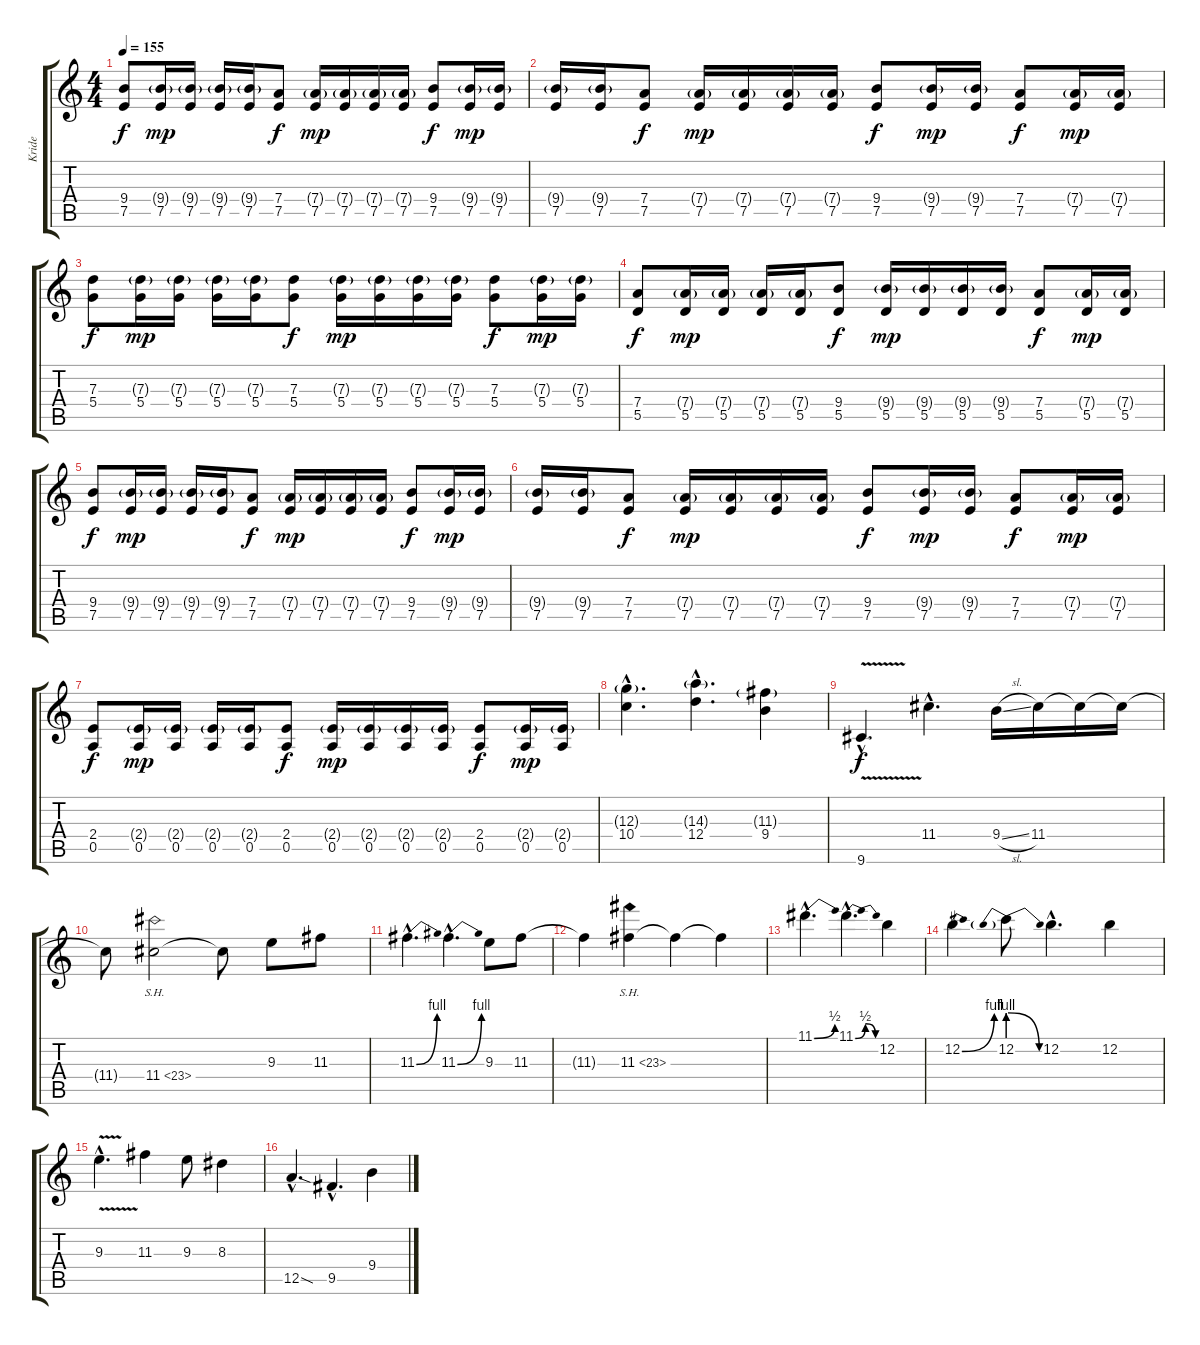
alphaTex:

\track ("Kride" "Kride") {instrument distortionguitar}
\staff {score tabs}
\tuning (E4 B3 G3 D3 A2 E2) {hide}
\ts (4 4)
\tempo 155
\clef g2
\ks c
(9.4 7.5).8{dy f} (9.4{g} 7.5).16{dy mp} (9.4{g} 7.5).16 (9.4{g} 7.5).16 (9.4{g} 7.5).16 (7.4 7.5).8{dy f} (7.4{g} 7.5).16{dy mp} (7.4{g} 7.5).16 (7.4{g} 7.5).16 (7.4{g} 7.5).16 (9.4 7.5).8{dy f} (9.4{g} 7.5).16{dy mp} (9.4{g} 7.5).16 |
(9.4{g} 7.5).16 (9.4{g} 7.5).16 (7.4 7.5).8{dy f} (7.4{g} 7.5).16{dy mp} (7.4{g} 7.5).16 (7.4{g} 7.5).16 (7.4{g} 7.5).16 (9.4 7.5).8{dy f} (9.4{g} 7.5).16{dy mp} (9.4{g} 7.5).16 (7.4 7.5).8{dy f} (7.4{g} 7.5).16{dy mp} (7.4{g} 7.5).16 |
(7.3 5.4).8{dy f} (7.3{g} 5.4).16{dy mp} (7.3{g} 5.4).16 (7.3{g} 5.4).16 (7.3{g} 5.4).16 (7.3 5.4).8{dy f} (7.3{g} 5.4).16{dy mp} (7.3{g} 5.4).16 (7.3{g} 5.4).16 (7.3{g} 5.4).16 (7.3 5.4).8{dy f} (7.3{g} 5.4).16{dy mp} (7.3{g} 5.4).16 |
(7.4 5.5).8{dy f} (7.4{g} 5.5).16{dy mp} (7.4{g} 5.5).16 (7.4{g} 5.5).16 (7.4{g} 5.5).16 (9.4 5.5).8{dy f} (9.4{g} 5.5).16{dy mp} (9.4{g} 5.5).16 (9.4{g} 5.5).16 (9.4{g} 5.5).16 (7.4 5.5).8{dy f} (7.4{g} 5.5).16{dy mp} (7.4{g} 5.5).16 |
(9.4 7.5).8{dy f} (9.4{g} 7.5).16{dy mp} (9.4{g} 7.5).16 (9.4{g} 7.5).16 (9.4{g} 7.5).16 (7.4 7.5).8{dy f} (7.4{g} 7.5).16{dy mp} (7.4{g} 7.5).16 (7.4{g} 7.5).16 (7.4{g} 7.5).16 (9.4 7.5).8{dy f} (9.4{g} 7.5).16{dy mp} (9.4{g} 7.5).16 |
(9.4{g} 7.5).16 (9.4{g} 7.5).16 (7.4 7.5).8{dy f} (7.4{g} 7.5).16{dy mp} (7.4{g} 7.5).16 (7.4{g} 7.5).16 (7.4{g} 7.5).16 (9.4 7.5).8{dy f} (9.4{g} 7.5).16{dy mp} (9.4{g} 7.5).16 (7.4 7.5).8{dy f} (7.4{g} 7.5).16{dy mp} (7.4{g} 7.5).16 |
(2.4 0.5).8{dy f} (2.4{g} 0.5).16{dy mp} (2.4{g} 0.5).16 (2.4{g} 0.5).16 (2.4{g} 0.5).16 (2.4 0.5).8{dy f} (2.4{g} 0.5).16{dy mp} (2.4{g} 0.5).16 (2.4{g} 0.5).16 (2.4{g} 0.5).16 (2.4 0.5).8{dy f} (2.4{g} 0.5).16{dy mp} (2.4{g} 0.5).16 |
(12.3{g hac} 10.4{hac}).4{d} (14.3{g hac} 12.4{hac}).4{d} (11.3{g} 9.4).4 |
9.6{v hac}.4{d dy f} 11.4{hac}.4{d} 9.4{sl}.16 11.4.16 11.4{t}.16 11.4{t}.16 |
11.4{t}.8 11.4{sh 12}.2 11.4{t}.8 9.3.8 11.3.8 |
11.3{be (bend 0 0 60 4) hac}.4{d} 11.3{be (bend 0 0 60 4) hac}.4{d} 9.3.8 11.3.8 |
11.3{t}.4 11.3{sh 12}.4 11.3{t}.4 11.3{t}.4 |
11.1{be (bend 0 0 60 2) hac}.4{d} 11.1{be (bendrelease 0 0 30 2 30 2 60 0) hac}.4{d} 12.2.4 |
12.2{be (bend 0 0 60 4)}.4 12.2{be (prebendrelease 0 4 60 0)}.8 12.2{hac}.4{d} 12.2.4 |
9.3{v hac}.4{d} 11.3.4 9.3.8 8.3.4 |
12.5{sod hac}.4{d} 9.5{hac}.4{d} 9.4.4
